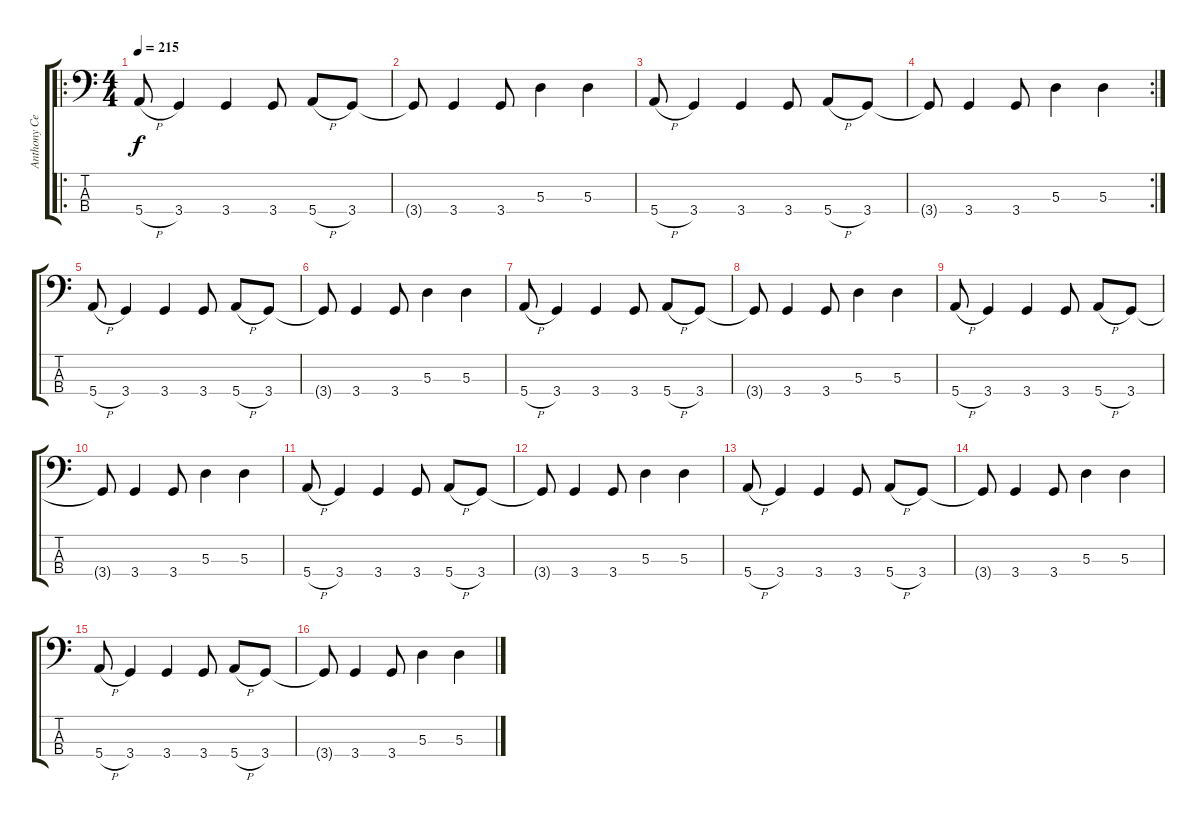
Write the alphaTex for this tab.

\track ("Anthony Celestino (Bass)" "Anthony Ce") {instrument electricbasspick}
\staff {score tabs}
\tuning (G2 D2 A1 E1) {hide}
\ro
\ts (4 4)
\tempo 215
\clef f4
\ks c
5.4{h}.8{dy f instrument electricbasspick} 3.4.4 3.4.4 3.4.8 5.4{h}.8 3.4.8 |
3.4{t}.8 3.4.4 3.4.8 5.3.4 5.3.4 |
5.4{h}.8 3.4.4 3.4.4 3.4.8 5.4{h}.8 3.4.8 |
\rc 2
3.4{t}.8 3.4.4 3.4.8 5.3.4 5.3.4 |
5.4{h}.8 3.4.4 3.4.4 3.4.8 5.4{h}.8 3.4.8 |
3.4{t}.8 3.4.4 3.4.8 5.3.4 5.3.4 |
5.4{h}.8 3.4.4 3.4.4 3.4.8 5.4{h}.8 3.4.8 |
3.4{t}.8 3.4.4 3.4.8 5.3.4 5.3.4 |
5.4{h}.8 3.4.4 3.4.4 3.4.8 5.4{h}.8 3.4.8 |
3.4{t}.8 3.4.4 3.4.8 5.3.4 5.3.4 |
5.4{h}.8 3.4.4 3.4.4 3.4.8 5.4{h}.8 3.4.8 |
3.4{t}.8 3.4.4 3.4.8 5.3.4 5.3.4 |
5.4{h}.8 3.4.4 3.4.4 3.4.8 5.4{h}.8 3.4.8 |
3.4{t}.8 3.4.4 3.4.8 5.3.4 5.3.4 |
5.4{h}.8 3.4.4 3.4.4 3.4.8 5.4{h}.8 3.4.8 |
3.4{t}.8 3.4.4 3.4.8 5.3.4 5.3.4
